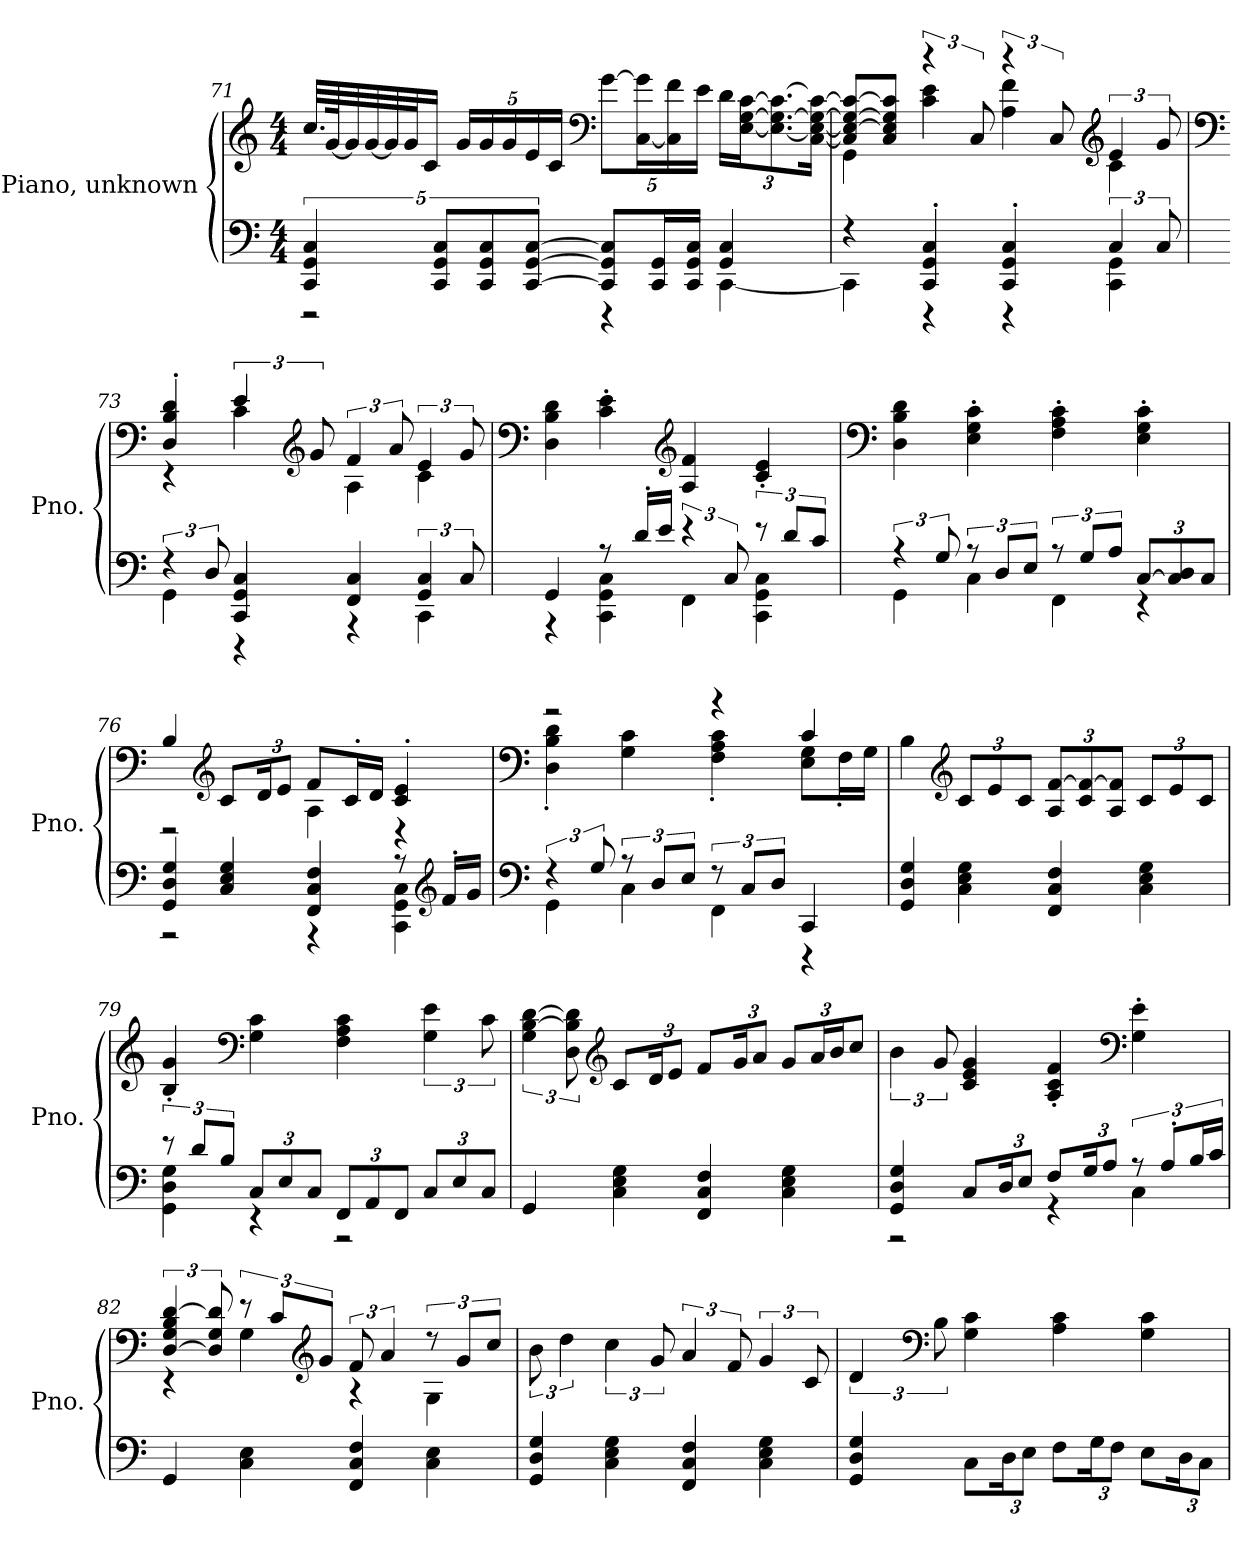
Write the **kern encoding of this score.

**kern	**kern
*part1	*part1
*staff2	*staff1
*I"Piano, unknown	*
*I'Pno.	*
!!LO:LB:g=z
*clefF4	*clefG2
*k[]	*k[]
*M4/4	*M4/4
=71	=71
*^	*
5CC/ 5GG/ 5C/	2r	32.cc/LLL
.	.	[64g/K
.	.	32g/]
.	.	[32g/
.	.	32g/]
.	.	32g/J
.	.	16c/JJ
10CC/ 10GG/ 10C/L	.	.
*	*	*Xbrackettup
.	.	20g/LL
10CC/ 10GG/ 10C/	.	20g/
.	.	20g/
[10CC/ [10GG/ [10C/J	.	20e/
.	.	20c/JJ
*	*	*clefF4
8CC/] 8GG/] 8C/]L	4r	[10g\L
.	.	[20C\ 20g\]L
16CC/ 16GG/L	.	.
.	.	20C\] 20f\
16CC/ 16GG/ 16C/JJ	.	.
.	.	20e\JJ
4GG/ 4C/	[4CC\	24d\LL
.	.	[24E\ [24G\ [24c\J
.	.	12.E\_ 12.G\_ 12.c\_
.	.	[24C\ 24E\_ 24G\_ 24c\_Jk
=72	=72	=72
*	*	*^
4r	4CC\]	8C/] 8E/_ 8G/_ 8c/_L	4GG\
.	.	8C/ 8E/] 8G/] 8c/]J	.
*	*	*brackettup	*
4CC/' 4GG/' 4C/'	4r	6r	4c\ 4e\
.	.	12C/	.
4CC/' 4GG/' 4C/'	4r	6r	4A\ 4f\
.	.	12C/	.
*	*	*clefG2	*
6C/	4CC\ 4GG\	6e/	4c\
12C/	.	12g/	.
!!LO:PB:g=z	!!
=73	=73	=73	=73
*	*	*clefF4	*
6r	4GG\	4D/' 4B/' 4d/'	4r
12D/	.	.	.
4CC/ 4GG/ 4C/	4r	6e/	4c\
*	*	*clefG2	*
.	.	12g/	.
4FF/ 4C/	4r	6f/	4A\
.	.	12a/	.
6GG/ 6C/	4CC\	6e/	4c\
12C/	.	12g/	.
*	*	*v	*v
=74	=74	=74
*	*	*clefF4
4GG/	4r	4D\ 4B\ 4d\
8r	4CC\ 4GG\ 4C\	4c\' 4e\'
16d'/LL	.	.
16e/JJ	.	.
*	*	*clefG2
6r	4FF\	4A/ 4f/
12C/	.	.
12r	4CC\ 4GG\ 4C\	4c/' 4e/'
12d/L	.	.
12c/J	.	.
=75	=75	=75
*	*	*clefF4
6r	4GG\	4D\ 4B\ 4d\
12G/	.	.
12r	4C\	4E\' 4G\' 4c\'
12D/L	.	.
12E/J	.	.
12r	4FF\	4F\' 4A\' 4c\'
12G/L	.	.
12A/J	.	.
*Xbrackettup	*	*
[12C/L	4r	4E\' 4G\' 4c\'
12C/] 12D/	.	.
12C/J	.	.
!!LO:LB:g=z
=76	=76	=76
*	*	*^
4GG/ 4D/ 4G/	2r	4B/	2r
*	*	*clefG2	*
4C/ 4E/ 4G/	.	8c/L	.
*	*	*Xbrackettup	*
.	.	24d/K	.
.	.	12e/J	.
4FF/ 4C/ 4F/	4r	8f/L	4A\
.	.	16c'/L	.
.	.	16d/JJ	.
8r	4CC\ 4GG\ 4C\	4c/' 4e/'	4r
*clefG2	*	*	*
16f'/LL	.	.	.
16g/JJ	.	.	.
=77	=77	=77	=77
*clefF4	*	*clefF4	*
*brackettup	*	*	*
6r	4GG\	2r	4D\' 4B\' 4d\'
12G/	.	.	.
12r	4C\	.	4G\ 4c\
12D/L	.	.	.
12E/J	.	.	.
12r	4FF\	4r	4F\' 4A\' 4c\'
12C/L	.	.	.
12D/J	.	.	.
4CC/	4r	4c/	8E\ 8G\L
.	.	.	16F'\L
.	.	.	16G\JJ
*v	*v	*	*
*	*v	*v
=78	=78
4GG/ 4D/ 4G/	4B\
*	*clefG2
4C\ 4E\ 4G\	12c/L
.	12e/
.	12c/J
4FF/ 4C/ 4F/	12A/ [12f/L
.	12c/ 12f/_
.	12A/ 12f/]J
4C\ 4E\ 4G\	12c/L
.	12e/
.	12c/J
!!LO:LB:g=z
=79	=79
*^	*
12r	4GG\ 4D\ 4G\	4B/' 4g/'
12d/L	.	.
12B/J	.	.
*	*	*clefF4
*Xbrackettup	*	*
12C/L	4r	4G\ 4c\
12E/	.	.
12C/J	.	.
12FF/L	2r	4F\ 4A\ 4c\
12AA/	.	.
12FF/J	.	.
*	*	*brackettup
12C/L	.	6G\ 6e\
12E/	.	.
12C/J	.	12c\
*v	*v	*
=80	=80
4GG/	6G\ [6B\ [6d\
.	12D\ 12B\] 12d\]
*	*clefG2
4C\ 4E\ 4G\	8c/L
*	*Xbrackettup
.	24d/K
.	12e/J
4FF/ 4C/ 4F/	8f/L
.	24g/K
.	12a/J
4C\ 4E\ 4G\	12g/L
.	24a/L
.	24b/J
.	12cc/J
=81	=81
*^	*
*	*	*brackettup
4GG/ 4D/ 4G/	2r	6b\
.	.	12g/
8C/L	.	4c/ 4e/ 4g/
24D/K	.	.
12E/J	.	.
8F/L	4r	4A/' 4c/' 4f/'
24G/K	.	.
12A/J	.	.
*	*	*clefF4
*brackettup	*	*
12r	4C\	4G\' 4e\'
12A'/L	.	.
24B/L	.	.
24c/JJ	.	.
*v	*v	*
!!LO:LB:g=z
=82	=82
*	*^
4GG/	[6D/ 6G/ 6B/ [6d/	4r
.	12D/] 12G/ 12d/]	.
4C\ 4E\	12r	4G\
.	12c/L	.
*	*clefG2	*
.	12g/J	.
4FF/ 4C/ 4F/	12f/	4r
.	6a/	.
4C\ 4E\	12r	4G\
.	12g/L	.
.	12cc/J	.
*	*v	*v
=83	=83
4GG/ 4D/ 4G/	12b\
.	6dd\
4C\ 4E\ 4G\	6cc\
.	12g/
4FF/ 4C/ 4F/	6a/
.	12f/
4C\ 4E\ 4G\	6g/
.	12c/
=84	=84
4GG/ 4D/ 4G/	6d/
*	*clefF4
.	12B\
8C\L	4G\ 4c\
*Xbrackettup	*
24D\K	.
12E\J	.
8F\L	4A\ 4c\
24G\K	.
12F\J	.
8E\L	4G\ 4c\
24D\K	.
12C\J	.
=	=
*-	*-
